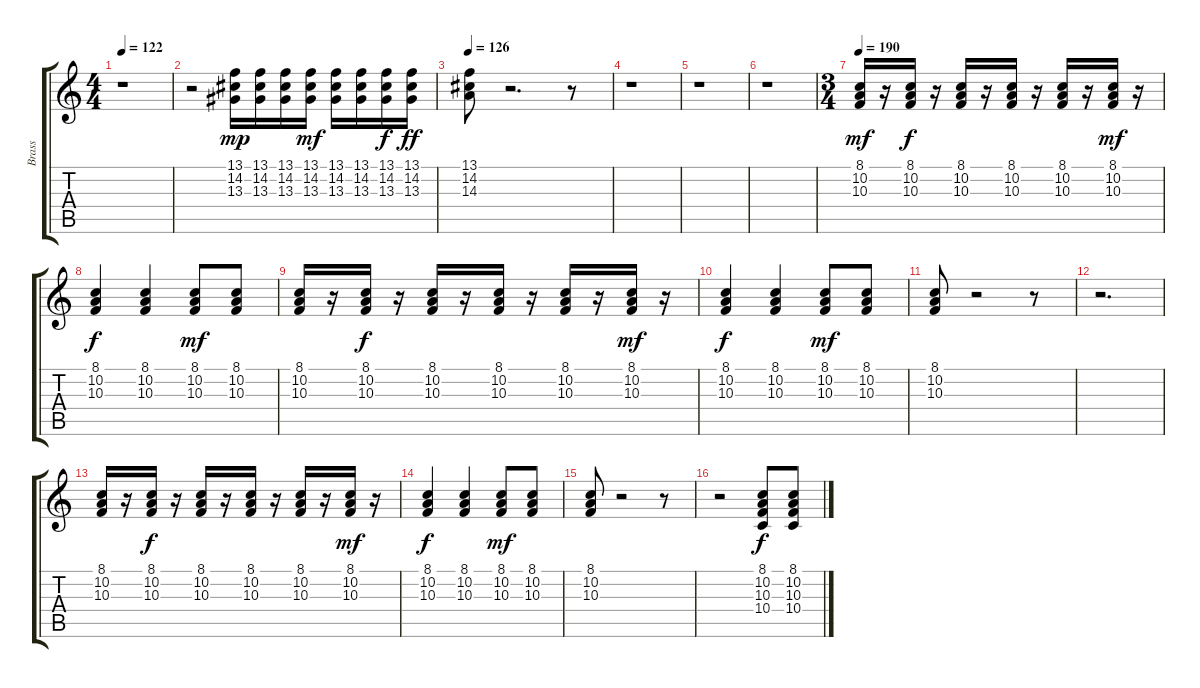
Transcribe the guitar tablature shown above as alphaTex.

\track ("Brass" "Brass") {instrument brasssection}
\staff {score tabs}
\tuning (E4 B3 G3 D3 A2 E2) {hide}
\ts (4 4)
\tempo 122
\clef g2
\ks c
r.1{dy mf} |
r.2 (13.1 14.2 13.3).16{dy mp} (13.1 14.2 13.3).16 (13.1 14.2 13.3).16 (13.1 14.2 13.3).16{dy mf} (13.1 14.2 13.3).16 (13.1 14.2 13.3).16 (13.1 14.2 13.3).16{dy f} (13.1 14.2 13.3).16{dy ff} |
\tempo 126
(13.1 14.2 14.3).8 r.2{d} r.8 |
r.1 |
r.1 |
r.1 |
\ts (3 4)
\tempo 190
(8.1 10.2 10.3).16{dy mf} r.16 (8.1 10.2 10.3).16{dy f} r.16 (8.1 10.2 10.3).16 r.16 (8.1 10.2 10.3).16 r.16 (8.1 10.2 10.3).16 r.16 (8.1 10.2 10.3).16{dy mf} r.16 |
(8.1 10.2 10.3).4{dy f} (8.1 10.2 10.3).4 (8.1 10.2 10.3).8{dy mf} (8.1 10.2 10.3).8 |
(8.1 10.2 10.3).16 r.16 (8.1 10.2 10.3).16{dy f} r.16 (8.1 10.2 10.3).16 r.16 (8.1 10.2 10.3).16 r.16 (8.1 10.2 10.3).16 r.16 (8.1 10.2 10.3).16{dy mf} r.16 |
(8.1 10.2 10.3).4{dy f} (8.1 10.2 10.3).4 (8.1 10.2 10.3).8{dy mf} (8.1 10.2 10.3).8 |
(8.1 10.2 10.3).8 r.2 r.8 |
r.2{d} |
(8.1 10.2 10.3).16 r.16 (8.1 10.2 10.3).16{dy f} r.16 (8.1 10.2 10.3).16 r.16 (8.1 10.2 10.3).16 r.16 (8.1 10.2 10.3).16 r.16 (8.1 10.2 10.3).16{dy mf} r.16 |
(8.1 10.2 10.3).4{dy f} (8.1 10.2 10.3).4 (8.1 10.2 10.3).8{dy mf} (8.1 10.2 10.3).8 |
(8.1 10.2 10.3).8 r.2 r.8 |
r.2 (8.1 10.2 10.3 10.4).8{dy f} (8.1 10.2 10.3 10.4).8
